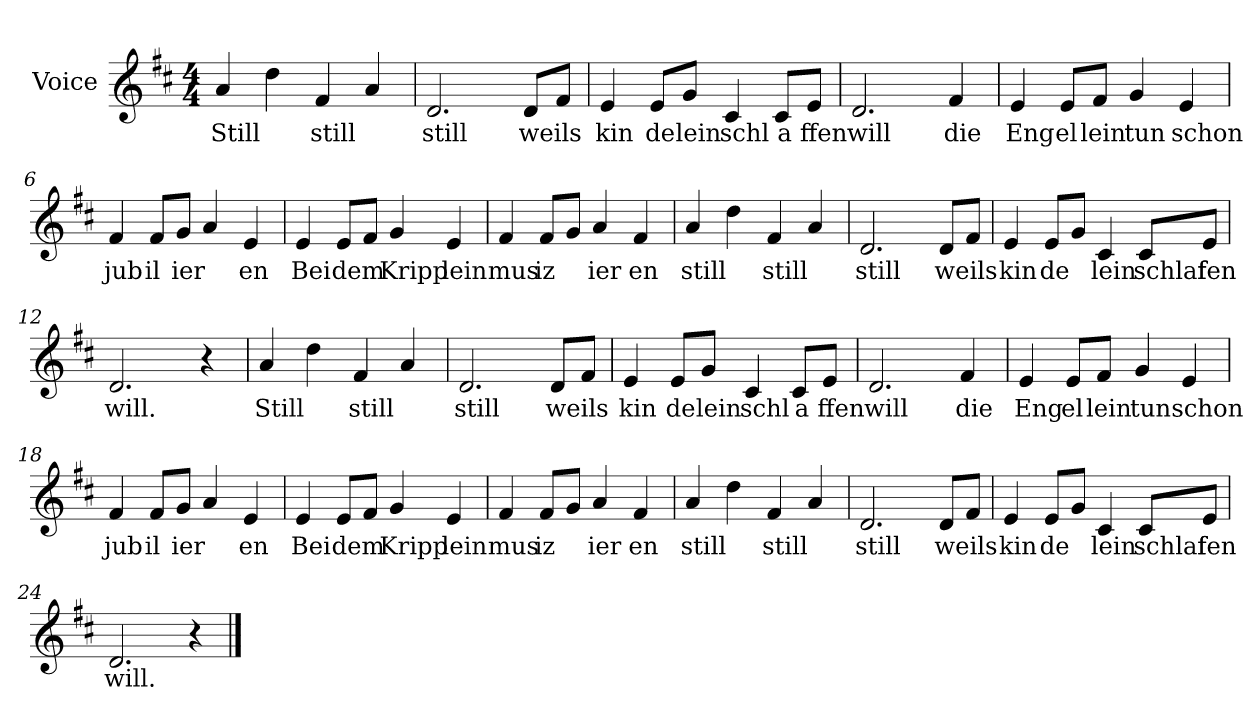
**kern	**text
*part1	*part1
*staff1	*staff1
*I"Voice	*
*I'V	*
*clefG2	*
*k[f#c#]	*
*D:	*
*M4/4	*
*MM90	*
=1	=1
!	!LO:LY:b
4a/	Still
4dd\	.
!	!LO:LY:b
4f#/	still
4a/	.
=2	=2
!	!LO:LY:b
2.d/	still
!	!LO:LY:b
8d/L	weils
8f#/J	.
=3	=3
!	!LO:LY:b
4e/	kin
!	!LO:LY:b
8e/L	de
!	!LO:LY:b
8g/J	lein
!	!LO:LY:b
4c#/	schl
!	!LO:LY:b
8c#/L	a
!	!LO:LY:b
8e/J	ffen
=4	=4
!	!LO:LY:b
2.d/	will
!	!LO:LY:b
4f#/	die
!!LO:LB:g=z
=5	=5
!	!LO:LY:b
4e/	Eng
!	!LO:LY:b
8e/L	el
!	!LO:LY:b
8f#/J	lein
!	!LO:LY:b
4g/	tun
!	!LO:LY:b
4e/	schon
=6	=6
!	!LO:LY:b
4f#/	jub
!	!LO:LY:b
8f#/L	il
!	!LO:LY:b
8g/J	ier
4a/	.
!	!LO:LY:b
4e/	en
=7	=7
!	!LO:LY:b
4e/	Bei
!	!LO:LY:b
8e/L	dem
8f#/J	.
!	!LO:LY:b
4g/	Kripp
!	!LO:LY:b
4e/	lein
=8	=8
!	!LO:LY:b
4f#/	mus
!	!LO:LY:b
8f#/L	iz
8g/J	.
!	!LO:LY:b
4a/	ier
!	!LO:LY:b
4f#/	en
!!LO:LB:g=z
=9	=9
!	!LO:LY:b
4a/	still
4dd\	.
!	!LO:LY:b
4f#/	still
4a/	.
=10	=10
!	!LO:LY:b
2.d/	still
!	!LO:LY:b
8d/L	weils
8f#/J	.
=11	=11
!	!LO:LY:b
4e/	kin
!	!LO:LY:b
8e/L	de
8g/J	.
!	!LO:LY:b
4c#/	lein
!	!LO:LY:b
8c#/L	schlaf
!	!LO:LY:b
8e/J	fen
=12	=12
!	!LO:LY:b
2.d/	will.
4r	.
=13	=13
*MM90	*
!	!LO:LY:b
4a/	Still
4dd\	.
!	!LO:LY:b
4f#/	still
4a/	.
!!LO:LB:g=z
=14	=14
!	!LO:LY:b
2.d/	still
!	!LO:LY:b
8d/L	weils
8f#/J	.
=15	=15
!	!LO:LY:b
4e/	kin
!	!LO:LY:b
8e/L	de
!	!LO:LY:b
8g/J	lein
!	!LO:LY:b
4c#/	schl
!	!LO:LY:b
8c#/L	a
!	!LO:LY:b
8e/J	ffen
=16	=16
!	!LO:LY:b
2.d/	will
!	!LO:LY:b
4f#/	die
=17	=17
!	!LO:LY:b
4e/	Eng
!	!LO:LY:b
8e/L	el
!	!LO:LY:b
8f#/J	lein
!	!LO:LY:b
4g/	tun
!	!LO:LY:b
4e/	schon
!!LO:LB:g=z
=18	=18
!	!LO:LY:b
4f#/	jub
!	!LO:LY:b
8f#/L	il
!	!LO:LY:b
8g/J	ier
4a/	.
!	!LO:LY:b
4e/	en
=19	=19
!	!LO:LY:b
4e/	Bei
!	!LO:LY:b
8e/L	dem
8f#/J	.
!	!LO:LY:b
4g/	Kripp
!	!LO:LY:b
4e/	lein
=20	=20
!	!LO:LY:b
4f#/	mus
!	!LO:LY:b
8f#/L	iz
8g/J	.
!	!LO:LY:b
4a/	ier
!	!LO:LY:b
4f#/	en
=21	=21
!	!LO:LY:b
4a/	still
4dd\	.
!	!LO:LY:b
4f#/	still
4a/	.
=22	=22
!	!LO:LY:b
2.d/	still
!	!LO:LY:b
8d/L	weils
8f#/J	.
!!LO:LB:g=z
=23	=23
!	!LO:LY:b
4e/	kin
!	!LO:LY:b
8e/L	de
8g/J	.
!	!LO:LY:b
4c#/	lein
!	!LO:LY:b
8c#/L	schlaf
!	!LO:LY:b
8e/J	fen
=24	=24
!	!LO:LY:b
2.d/	will.
4r	.
==	==
*-	*-
